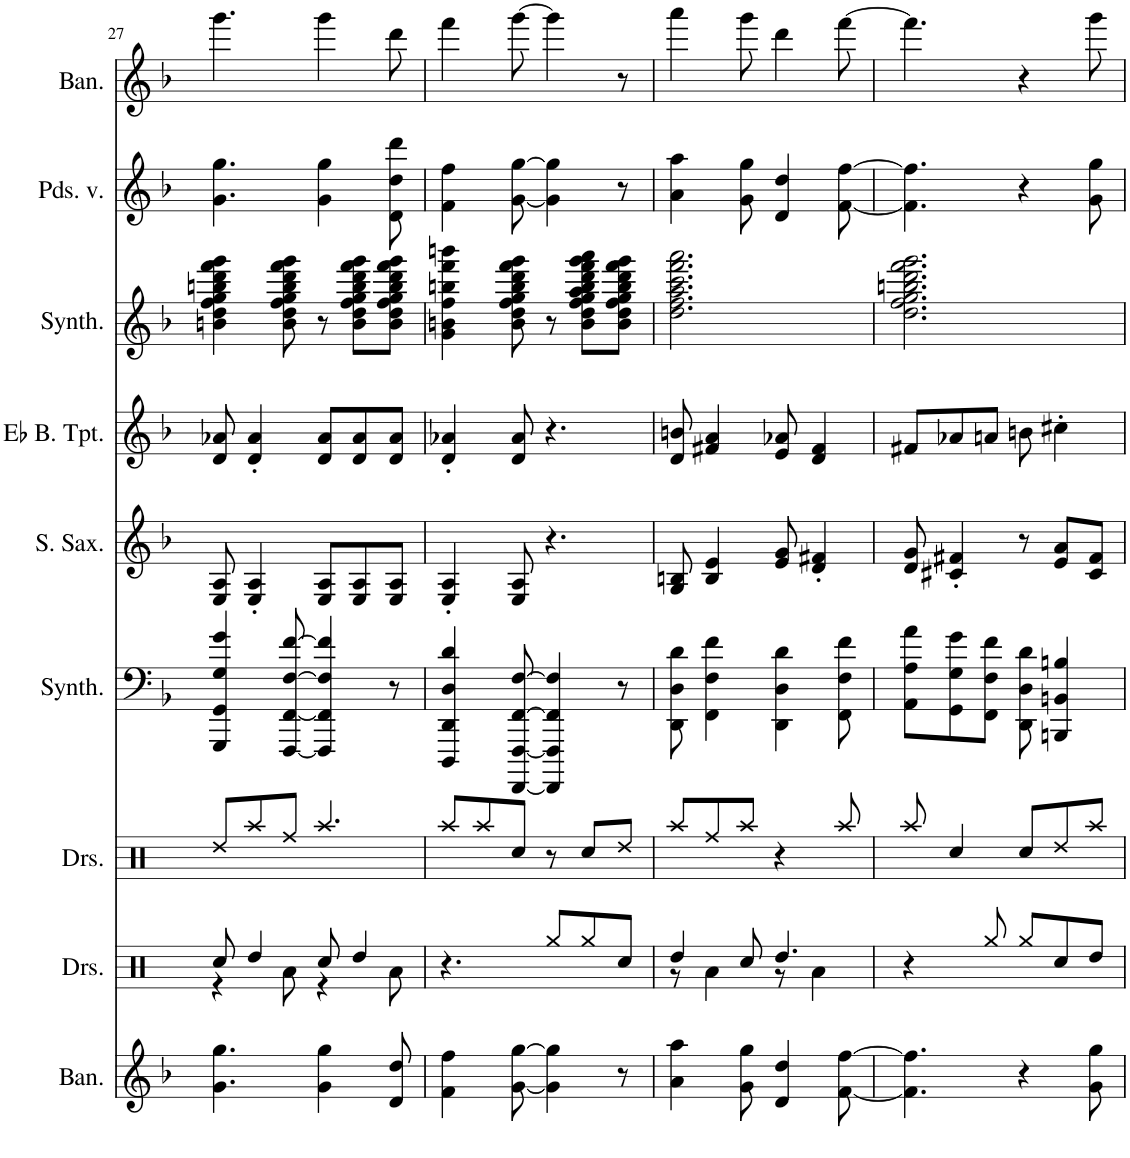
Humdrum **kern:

**kern	**kern	**kern	**kern	**kern	**kern	**kern	**kern	**kern
*part9	*part8	*part7	*part6	*part5	*part4	*part3	*part2	*part1
*staff9	*staff8	*staff7	*staff6	*staff5	*staff4	*staff3	*staff2	*staff1
*I"Bandoneon	*I"Drumset	*I"Drumset	*I"Brass Synthesizer	*I"Soprano Saxophone	*I"Eb Bass Trumpet	*I"Pad Synthesizer	*I"Pardessus de viole	*I"Bandoneon
*I'Ban.	*I'Drs.	*I'Drs.	*I'Synth.	*I'S. Sax.	*I'Eb B. Tpt.	*I'Synth.	*I'Pds. v.	*I'Ban.
!!LO:PB:g=z
*clefG2	*clefX	*clefX	*clefF4	*clefG2	*clefG2	*clefG2	*clefG2	*clefG2
*	*	*	*	*Trd1c2	*Trd5c9	*	*	*
*k[b-]	*k[]	*k[]	*k[b-]	*k[b-]	*k[b-]	*k[b-]	*k[b-]	*k[b-]
*M6/8	*M6/8	*M6/8	*M6/8	*M6/8	*M6/8	*M6/8	*M6/8	*M6/8
=27	=27	=27	=27	=27	=27	=27	=27	=27
*	*^	*	*	*	*	*	*	*
4.g\ 4.gg\	8Rcc/	4r	8Rdd/L	4GGG/ 4GG/ 4G/ 4g/	8E/ 8A/	8d/ 8a-X/	4bn\ 4dd\ 4ff\ 4gg\ 4bbn\ 4ddd\ 4fff\ 4ggg\	4.g\ 4.gg\	4.ggg\
.	4Rdd/	.	8Raa/	.	4E/' 4A/'	4d/' 4a-/'	.	.	.
.	.	8Ra\	8Rff/J	[8FFF/ [8FF/ [8F/ [8f/	.	.	8b\ 8dd\ 8ff\ 8gg\ 8bb\ 8ddd\ 8fff\ 8ggg\	.	.
4g\ 4gg\	8Rcc/	4r	4.Raa/	4FFF/] 4FF/] 4F/] 4f/]	8E/ 8A/L	8d/ 8a-/L	8r	4g\ 4gg\	4ggg\
.	4Rdd/	.	.	.	8E/ 8A/	8d/ 8a-/	8b\ 8dd\ 8ff\ 8gg\ 8bb\ 8ddd\ 8fff\ 8ggg\L	.	.
8d/ 8dd/	.	8Ra\	.	8r	8E/ 8A/J	8d/ 8a-/J	8b\ 8dd\ 8ff\ 8gg\ 8bb\ 8ddd\ 8fff\ 8ggg\J	8d\ 8dd\ 8ddd\	8ddd\
*	*v	*v	*	*	*	*	*	*	*
=28	=28	=28	=28	=28	=28	=28	=28	=28
4f\ 4ff\	4.r	8Raa/L	4DDD/ 4DD/ 4D/ 4d/	4E/' 4A/'	4d/' 4a-X/'	4g\ 4bn\ 4ff\ 4bbn\ 4fff\ 4bbbn\	4f\ 4ff\	4fff\
.	.	8Raa/	.	.	.	.	.	.
[8g\ [8gg\	.	8Rcc/J	[8FFFF/ [8FFF/ [8FF/ [8F/	8E/ 8A/	8d/ 8a-/	8b\ 8dd\ 8ff\ 8gg\ 8bb\ 8ddd\ 8fff\ 8ggg\	[8g\ [8gg\	[8ggg\
4g\] 4gg\]	8Rgg/L	8r	4FFFF/] 4FFF/] 4FF/] 4F/]	4.r	4.r	8r	4g\] 4gg\]	4ggg\]
.	8Rgg/	8Rcc/L	.	.	.	8b\ 8dd\ 8ff\ 8gg\ 8aa\ 8bb\ 8ddd\ 8fff\ 8ggg\ 8aaa\L	.	.
8r	8Rcc/J	8Rdd/J	8r	.	.	8b\ 8dd\ 8ff\ 8gg\ 8bb\ 8ddd\ 8fff\ 8ggg\J	8r	8r
=29	=29	=29	=29	=29	=29	=29	=29	=29
*	*^	*	*	*	*	*	*	*
4a\ 4aa\	4Rdd/	8r	8Raa/L	8DD\ 8D\ 8d\	8G/ 8Bn/	8d/ 8bn/	2.dd\ 2.ff\ 2.aa\ 2.ccc\ 2.fff\ 2.aaa\	4a\ 4aa\	4aaa\
.	.	4Ra\	8Rff/	4FF\ 4F\ 4f\	4B/ 4e/	4f#X/ 4a/	.	.	.
8g\ 8gg\	8Rcc/	.	8Raa/J	.	.	.	.	8g\ 8gg\	8ggg\
4d/ 4dd/	4.Rdd/	8r	4r	4DD\ 4D\ 4d\	8e/ 8g/	8e/ 8a-X/	.	4d/ 4dd/	4ddd\
.	.	4Ra\	.	.	4d/' 4f#X/'	4d/ 4f#/	.	.	.
[8f\ [8ff\	.	.	8Raa/	8FF\ 8F\ 8f\	.	.	.	[8f\ [8ff\	[8fff\
*	*v	*v	*	*	*	*	*	*	*
=30	=30	=30	=30	=30	=30	=30	=30	=30
4.f\] 4.ff\]	4r	8Raa/	8AA\ 8A\ 8a\L	8d/ 8g/	8f#X/L	2.dd\ 2.ff\ 2.gg\ 2.bbn\ 2.ddd\ 2.fff\ 2.ggg\	4.f\] 4.ff\]	4.fff\]
.	.	4Rcc/	8GG\ 8G\ 8g\	4c#X/' 4f#X/'	8a-X/	.	.	.
.	8Rgg/	.	8FF\ 8F\ 8f\J	.	8an/J	.	.	.
4r	8Rgg/L	8Rcc/L	8DD\ 8D\ 8d\	8r	8bn\	.	4r	4r
.	8Rcc/	8Rdd/	4BBBn/ 4BBn/ 4Bn/	8e/ 8a/L	4cc#X'\	.	.	.
8g\ 8gg\	8Rdd/J	8Raa/J	.	8c#/ 8f#/J	.	.	8g\ 8gg\	8ggg\
=	=	=	=	=	=	=	=	=
*-	*-	*-	*-	*-	*-	*-	*-	*-
